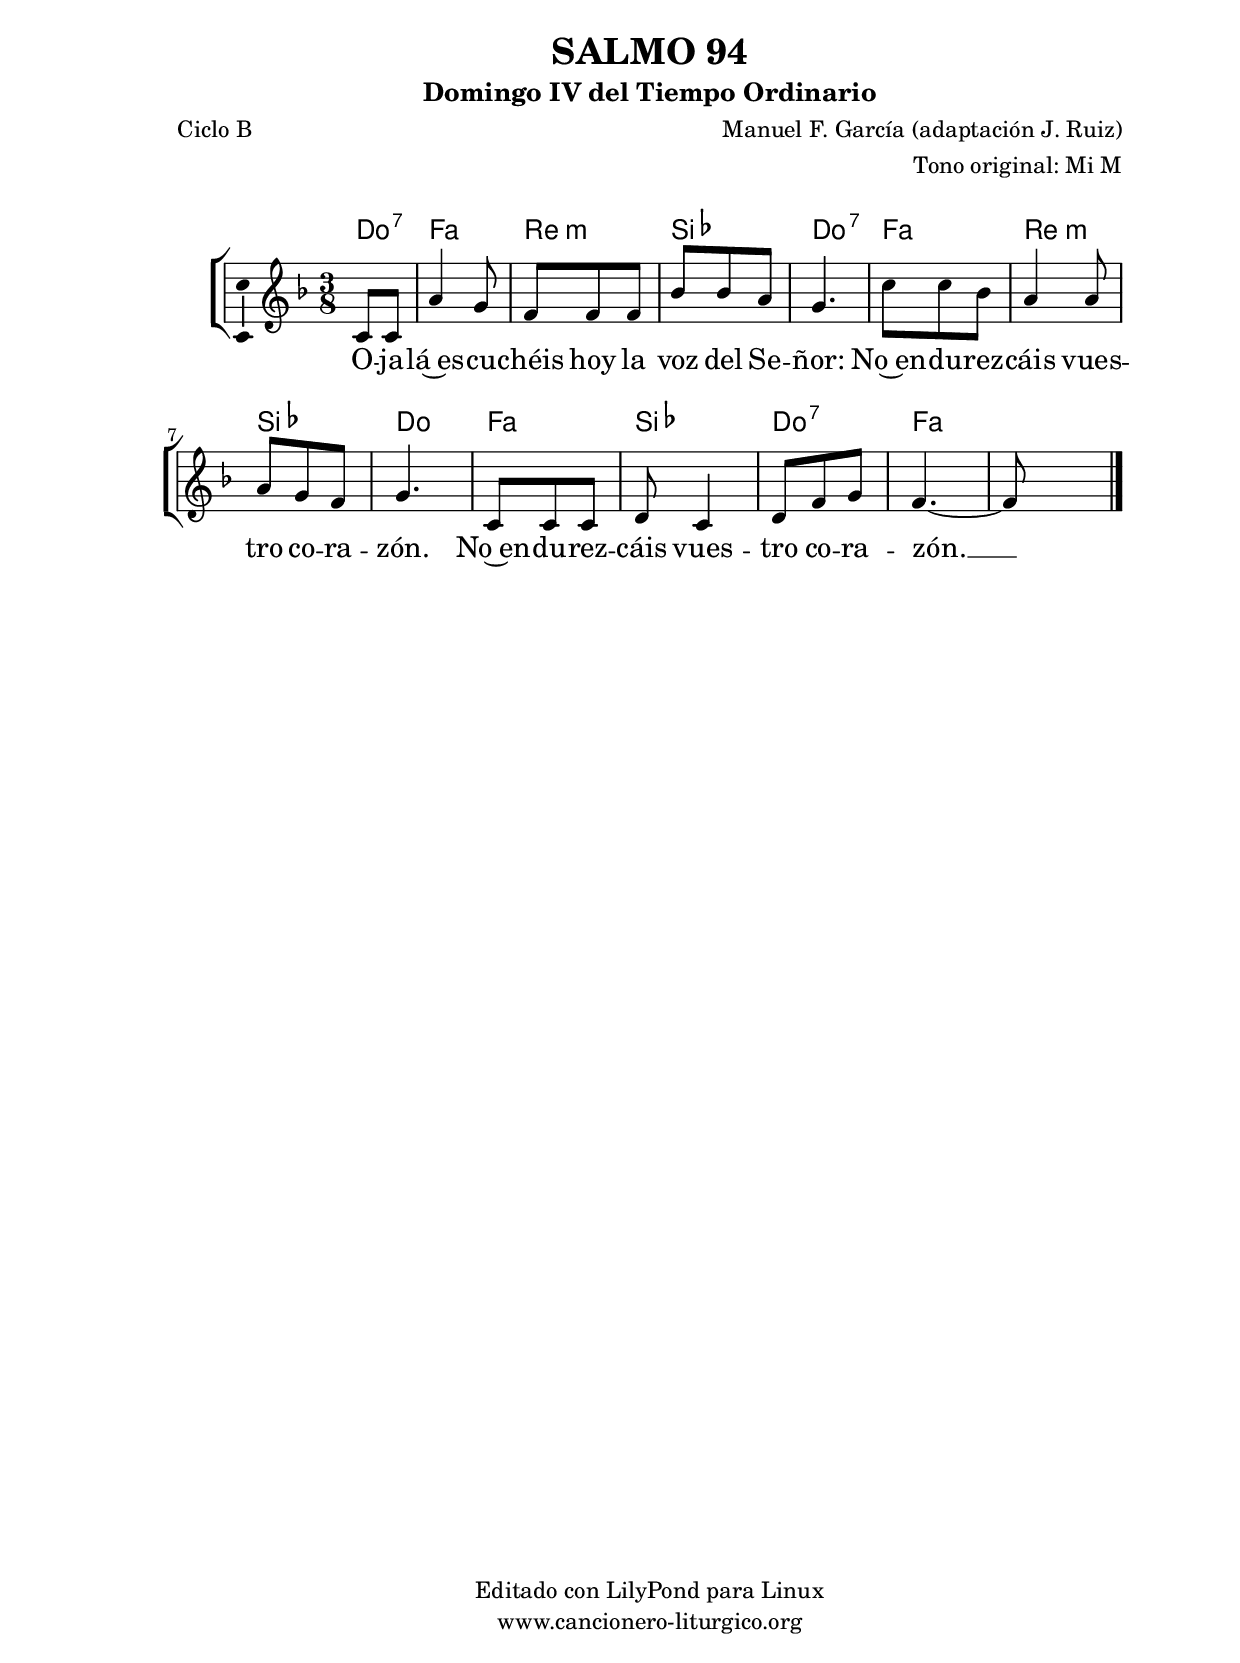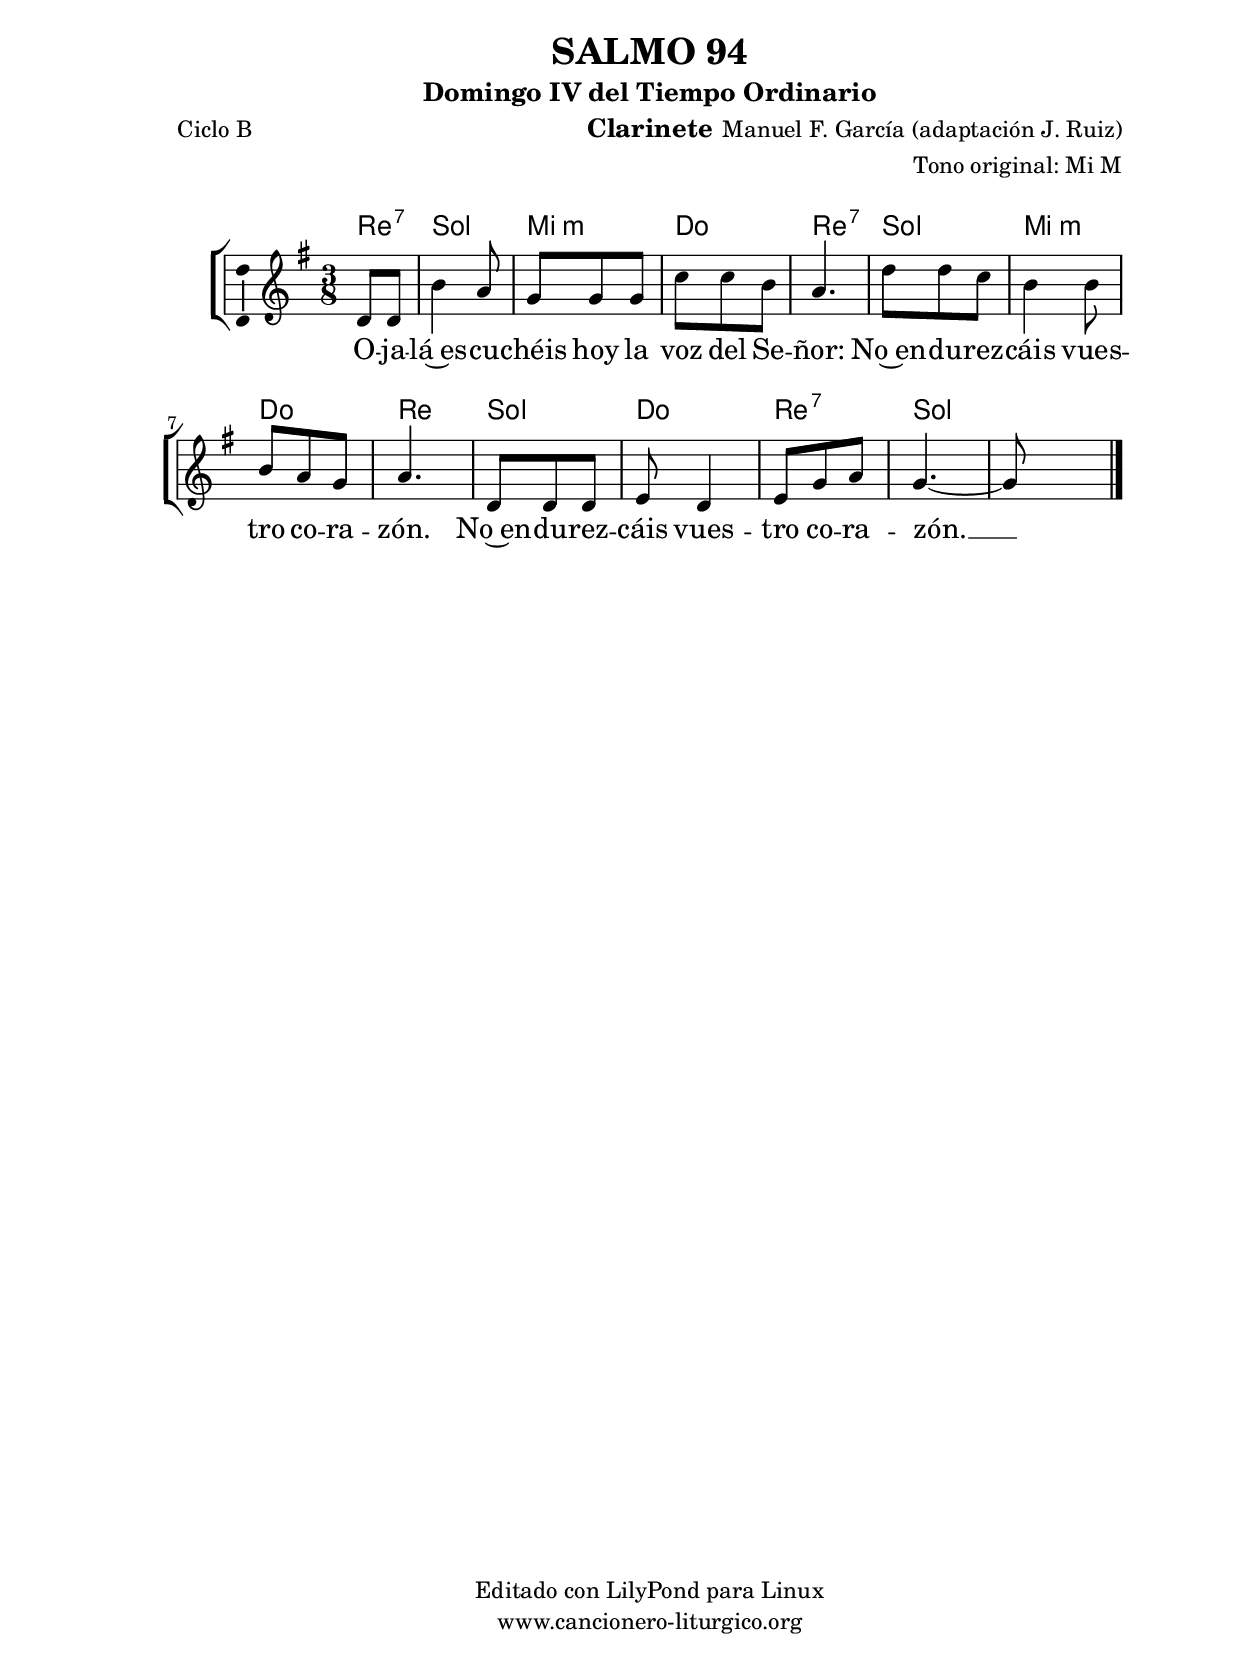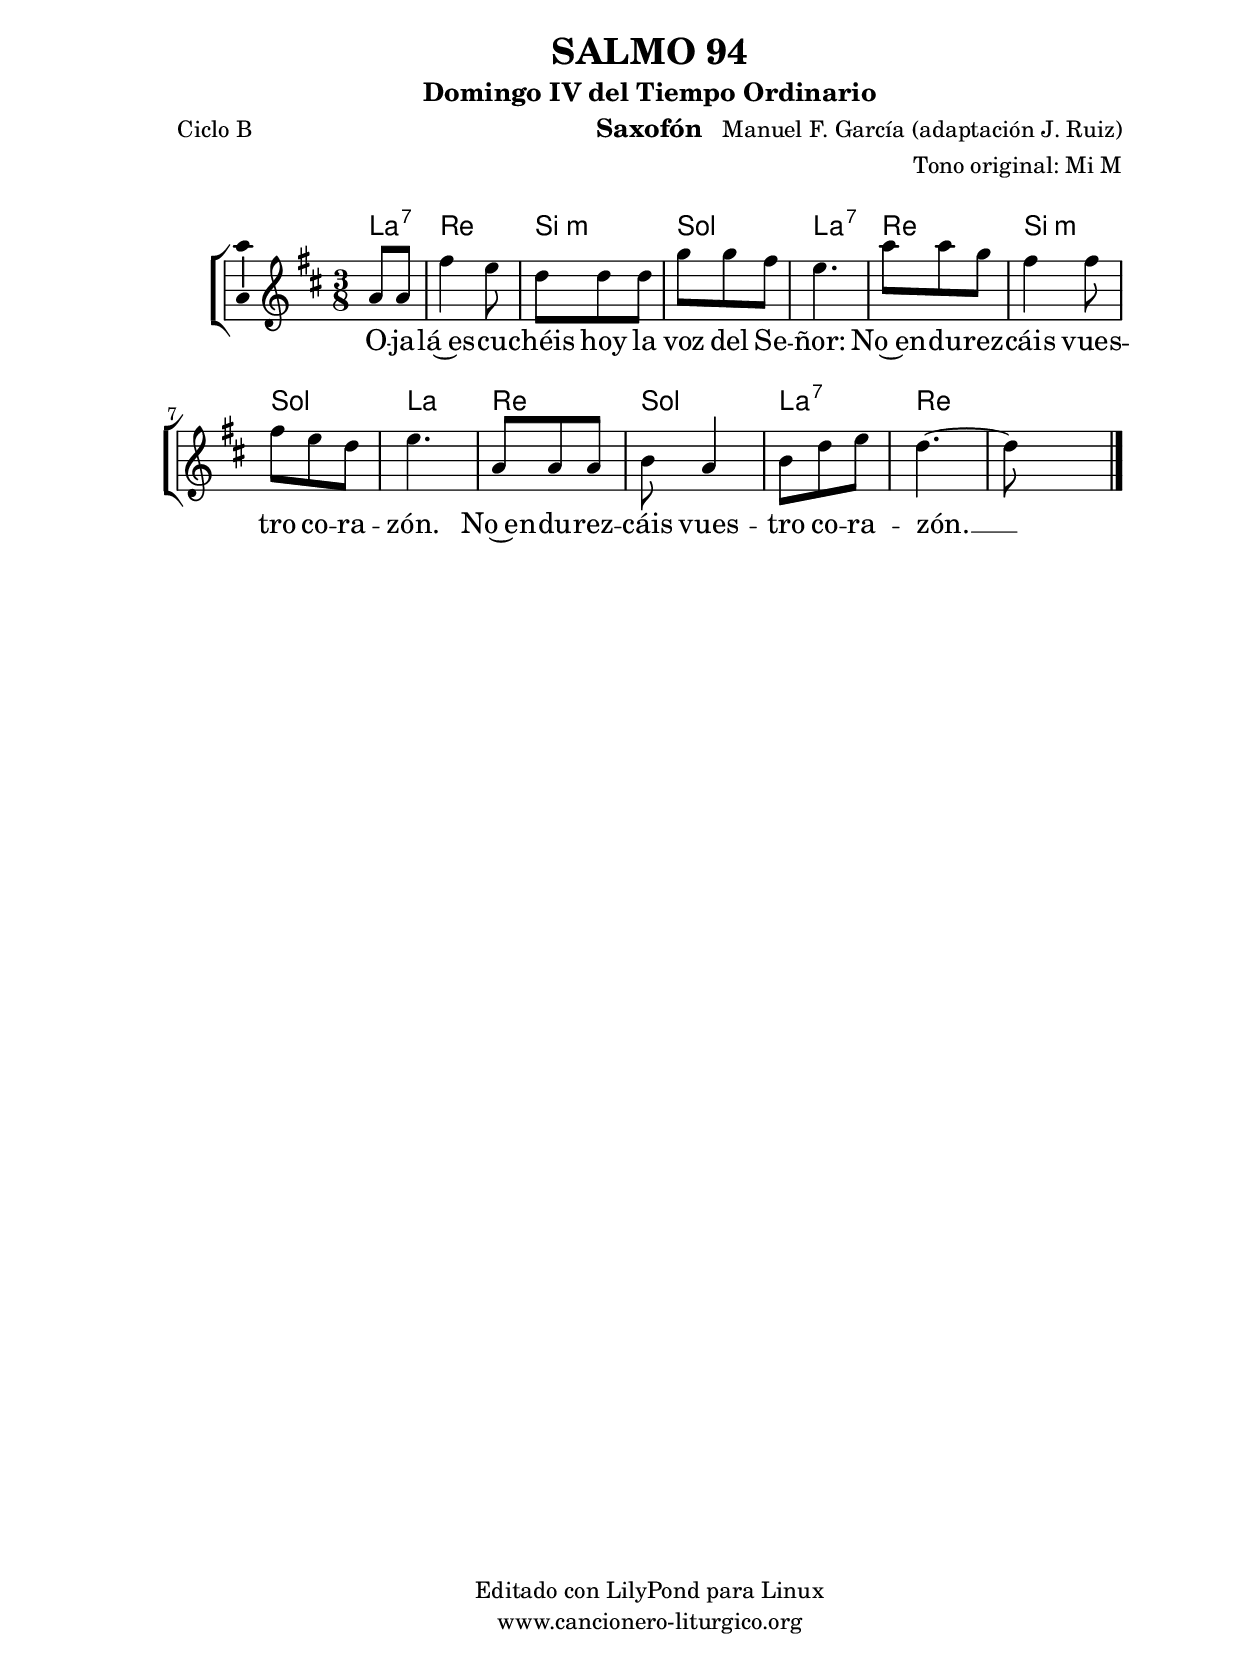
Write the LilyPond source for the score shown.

%
%para convertir .midi en .wav:
%timidity filename.midi -Ow -o finename.wav
%
%
%Para convertir de .wav a .mp3:
%lame -h -m j filename.wav
%
%
%para escuchar el midi:
%timidity nombrefichero.midi
%


%versión de lilypond para la que se ha escrito esta partitura:
\version "2.16.0"

	%Tamaño papel
	#(set-default-paper-size "a4")
	%Tamaño partitura
	#(set-global-staff-size 20)
	%No responde al pulsar sobre una nota
	#(ly:set-option 'point-and-click #f)

%parámetros del encabezamiento:
\header {
	title = "SALMO 94"
	subtitle = "Domingo IV del Tiempo Ordinario"
	composer = "Manuel F. García (adaptación J. Ruiz)"
	poet = "Ciclo B"
	meter = ""
	arranger = "Tono original: Mi M"
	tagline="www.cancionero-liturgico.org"
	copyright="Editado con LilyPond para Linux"
	}

%parámetros asociados al papel:
\paper  {
	oddHeaderMarkup = \markup {\fill-line { \on-the-fly #not-first-page \fromproperty #'header:title \on-the-fly #not-first-page \fromproperty #'header:composer }}
	evenHeaderMarkup = \markup {\fill-line { \fromproperty #'header:composer \fromproperty #'header:title }}
	#(set-paper-size "a4")
	print-page-number = ##f
	first-page-number = 1
	print-first-page-number = ##f
%	head-separation = 3.0 \cm
	top-margin = 2.0 \cm
	bottom-margin = 0.5\cm
%%%	bottom-margin = -1.0\cm
	left-margin = 3.0 \cm
	line-width = 16.0 \cm 
	indent = 8\mm
	interscoreline = 2.\mm
	between-system-space = 15\mm
%	para que las partituras no llenen la hoja:
	ragged-bottom = ##t
%	idem para la última hoja:
	ragged-last-bottom = ##f
%	para que las partituras llenen el ancho del papel:
	ragged-last = ##f
	after-title-space = 2.5 \cm
%page-count=1
%system-count=8

	%Flexible Vertical Spacing
%	markup-markup-spacing =
%	#'((basic-distance . 15) (minimum-distance . 15) (padding . 3))
	markup-system-spacing =
	#'((basic-distance . 15) (minimum-distance . 15) (padding . 3))
	system-system-spacing =
	#'((basic-distance . 15) (minimum-distance . 15) (padding . 3))
	score-system-spacing =
	#'((basic-distance . 15) (minimum-distance . 15) (padding . 5))
%	top-system-spacing = % header
%	#'((basic-distance . 8) (minimum-distance . 0) (padding . 3))
%	top-markup-spacing =
%	#'((basic-distance . 20) (minimum-distance . 20) (padding . 3))
	last-bottom-spacing = % footer
	#'((basic-distance . 5) (minimum-distance . 5) (padding . 3))
%	score-markup-spacing =
%	#'((basic-distance . 16) (minimum-distance . 13) (padding . 3))

	}


%parámetros que afectan a toda la partitura:
global =  {
	%clave de sol (G):
	\clef G
	%armadura:
	\transpose e f
	\key e \major
	\tempo 4=90
	\set Score.tempoHideNote = ##t
	}


acordes = {
	\italianChords
	\chordmode {
	\transpose e f
{
b4:7
e4. cis:m a b:7 e cis:m a b e a b:7 e s
	}
	}
}


melodia = 
	\transpose e f
{
	\relative c'{
	\time 3/8

\partial 4
b8 b
gis'4 fis8
e8 e e
a8 a gis8
fis4.
b8 b a
gis4 gis8
gis8 fis e
fis4.
b,8 b b
cis8 b4
cis8 e fis
e4.~
e8 s4

	\bar "|."
	}
	}


texto = \lyricmode {
O -- ja -- lá~es -- cu -- chéis hoy la voz del Se -- ñor: No~en -- du -- rez -- cáis vues -- tro co -- ra -- zón. No~en -- du -- rez -- cáis vues -- tro co -- ra -- zón. __
	}


acordesStaff = \context ChordNames = acordesStaff <<
	\set chordChanges = ##t
	\acordes
	>>


vozStaff = \context Voice = vozStaff
\with {\consists "Ambitus_engraver"}
<<
%	\set Staff.instrumentName = ""
%	\set Staff.shortInstrumentName = ""
%	\set Staff.midiInstrument = #"clarinet"
%	\set Staff.midiInstrument = #"cello"
%	\set Staff.midiInstrument = #"flute"
	\set Staff.midiInstrument = #"electric guitar (jazz)"
%	\set Staff.midiInstrument = #"english horn"
%	\set Staff.midiInstrument = #"violin"
%	\set Staff.midiInstrument = #"glockenspiel"
	\set Staff.midiMinimumVolume = #0.7
	\set Staff.midiMaximumVolume = #0.9
	\global
	\melodia
	>>


textoStaff = \context Lyrics = textoStaff <<
	\lyricsto vozStaff \texto
	>>

\book {
	\score {
		\context ChoirStaff {
			\override StaffGroup.SystemStartBracket #'collapse-height = #1
			\override Score.SystemStartBar #'collapse-height = #1
			<<
			\acordesStaff
			\vozStaff
			\textoStaff
			>>
			}
		\layout {
	    		\context {
				\Lyrics
				\override LyricText #'font-size = #2
				}
	   		 \context {
				\Score
				%fontSize = #3
				\override StaffSymbol #'staff-space = #(magstep +3)
				%\override Beam #'thickness = #0.55
				%\override SpacingSpanner #'spacing-increment = #1.0
				%\override Slur #'height-limit = #1.5
				}
			}
		}
	\score {
		\unfoldRepeats
		\context ChoirStaff {
			<<
			\acordesStaff
			\vozStaff
			>>
			}
		\midi {
	  		\context {
	  			\Score
				tempoWholesPerMinute = #(ly:make-moment 70 4)
				}
			}
		}
	}

%Partitura para clarinete
#(define output-suffix "C")
\book {
	\header{
		instrument = "Clarinete"
		}
	\score {
		\context ChoirStaff {
			\override StaffGroup.SystemStartBracket #'collapse-height = #1
			\override Score.SystemStartBar #'collapse-height = #1
\transpose c d
			<<
			\acordesStaff
			\vozStaff
			\textoStaff
			>>
			}
		\layout {
	    		\context {
				\Lyrics
				\override LyricText #'font-size = #2
				}
	   		 \context {
				\Score
				%fontSize = #3
				\override StaffSymbol #'staff-space = #(magstep +3)
				%\override Beam #'thickness = #0.55
				%\override SpacingSpanner #'spacing-increment = #1.0
				%\override Slur #'height-limit = #1.5
				}
			}
		}
	}

%Partitura para saxofón
#(define output-suffix "S")
\book {
	\header{
		instrument = "Saxofón"
		}
	\score {
		\context ChoirStaff {
			\override StaffGroup.SystemStartBracket #'collapse-height = #1
			\override Score.SystemStartBar #'collapse-height = #1
\transpose c a
			<<
			\acordesStaff
			\vozStaff
			\textoStaff
			>>
			}
		\layout {
	    		\context {
				\Lyrics
				\override LyricText #'font-size = #2
				}
	   		 \context {
				\Score
				%fontSize = #3
				\override StaffSymbol #'staff-space = #(magstep +3)
				%\override Beam #'thickness = #0.55
				%\override SpacingSpanner #'spacing-increment = #1.0
				%\override Slur #'height-limit = #1.5
				}
			}
		}
	}

